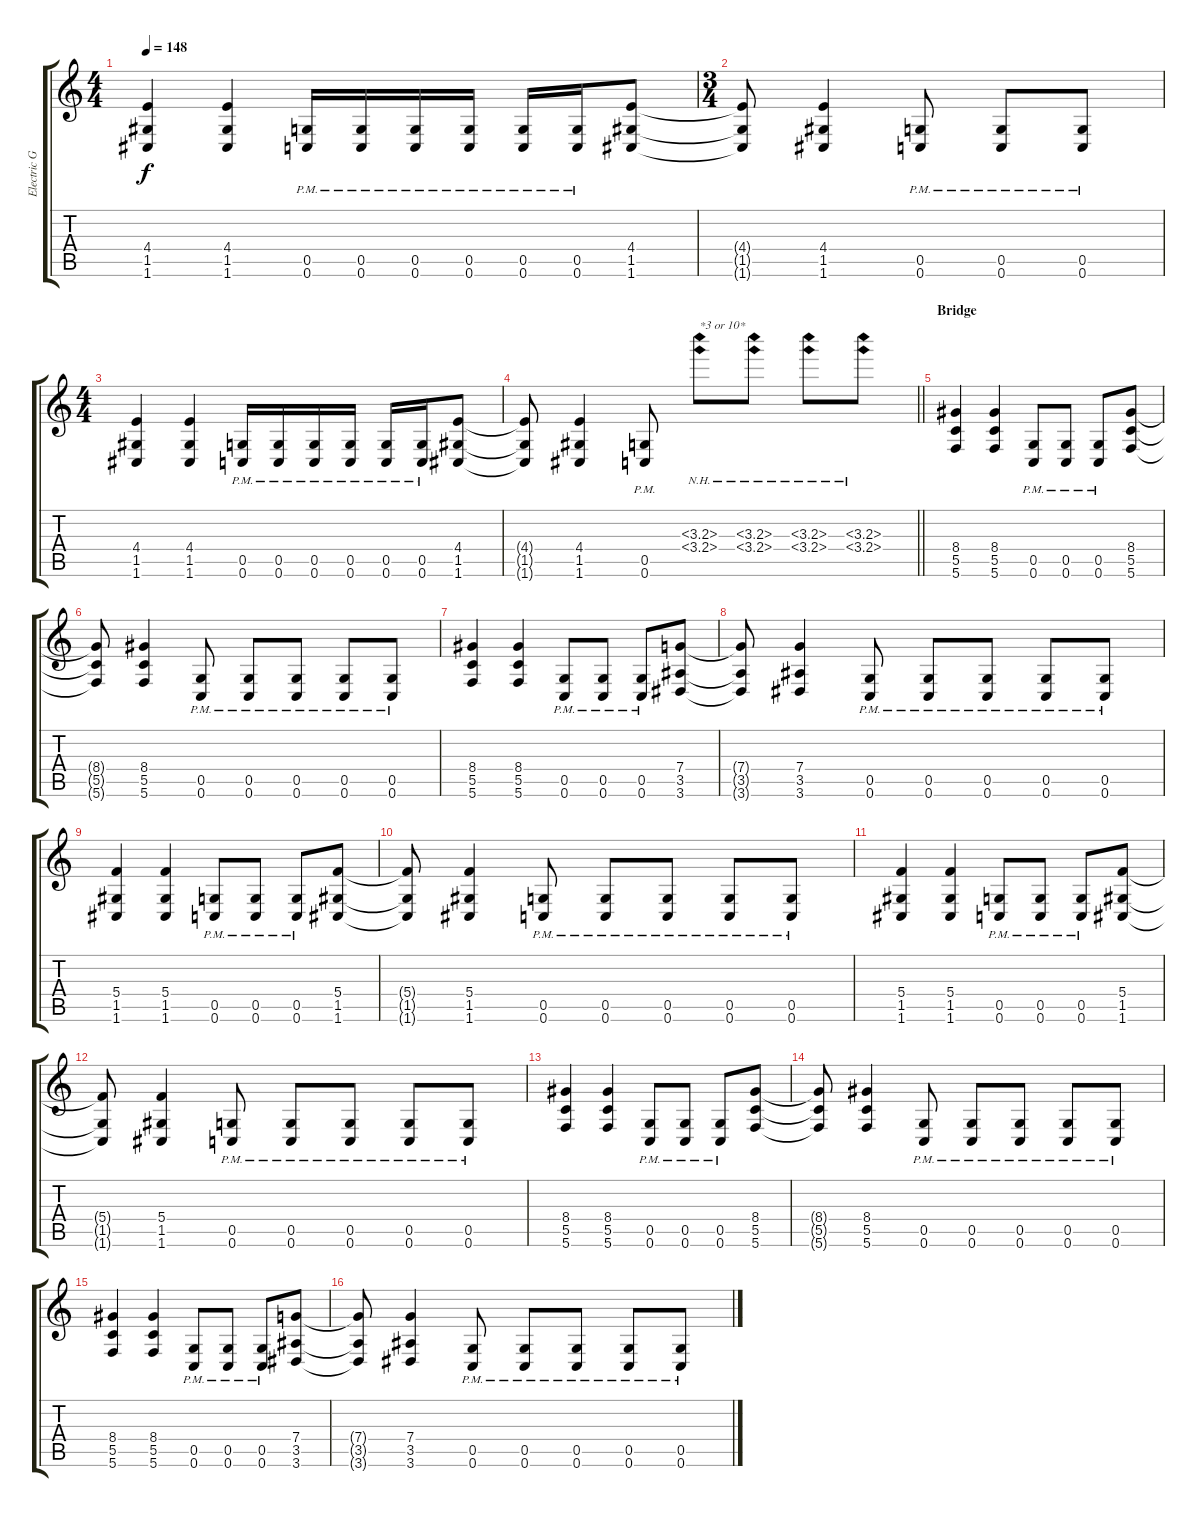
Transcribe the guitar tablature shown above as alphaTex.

\track ("Electric Guitar 1" "Electric G") {instrument distortionguitar}
\staff {score tabs}
\tuning (D4 A3 F3 C3 G2 C2) {hide}
\ts (4 4)
\tempo 148
\clef g2
\ks c
(4.4 1.5 1.6).4{dy f} (4.4 1.5 1.6).4 (0.5{pm} 0.6{pm}).16 (0.5{pm} 0.6{pm}).16 (0.5{pm} 0.6{pm}).16 (0.5{pm} 0.6{pm}).16 (0.5{pm} 0.6{pm}).16 (0.5{pm} 0.6{pm}).16 (4.4 1.5 1.6).8 |
\ts (3 4)
(4.4{t} 1.5{t} 1.6{t}).8 (4.4 1.5 1.6).4 (0.5{pm} 0.6{pm}).8 (0.5{pm} 0.6{pm}).8 (0.5{pm} 0.6{pm}).8 |
\ts (4 4)
(4.4 1.5 1.6).4 (4.4 1.5 1.6).4 (0.5{pm} 0.6{pm}).16 (0.5{pm} 0.6{pm}).16 (0.5{pm} 0.6{pm}).16 (0.5{pm} 0.6{pm}).16 (0.5{pm} 0.6{pm}).16 (0.5{pm} 0.6{pm}).16 (4.4 1.5 1.6).8 |
\barLineRight lightlight
(4.4{t} 1.5{t} 1.6{t}).8 (4.4 1.5 1.6).4 (0.5{pm} 0.6{pm}).8 (3.3{nh} 3.4{nh}).8{txt "*3 or 10*"} (3.3{nh} 3.4{nh}).8 (3.3{nh} 3.4{nh}).8 (3.3{nh} 3.4{nh}).8 |
\section ("" "Bridge")
(8.4 5.5 5.6).4 (8.4 5.5 5.6).4 (0.5{pm} 0.6{pm}).8 (0.5{pm} 0.6{pm}).8 (0.5{pm} 0.6{pm}).8 (8.4 5.5 5.6).8 |
(8.4{t} 5.5{t} 5.6{t}).8 (8.4 5.5 5.6).4 (0.5{pm} 0.6{pm}).8 (0.5{pm} 0.6{pm}).8 (0.5{pm} 0.6{pm}).8 (0.5{pm} 0.6{pm}).8 (0.5{pm} 0.6{pm}).8 |
(8.4 5.5 5.6).4 (8.4 5.5 5.6).4 (0.5{pm} 0.6{pm}).8 (0.5{pm} 0.6{pm}).8 (0.5{pm} 0.6{pm}).8 (7.4 3.5 3.6).8 |
(7.4{t} 3.5{t} 3.6{t}).8 (7.4 3.5 3.6).4 (0.5{pm} 0.6{pm}).8 (0.5{pm} 0.6{pm}).8 (0.5{pm} 0.6{pm}).8 (0.5{pm} 0.6{pm}).8 (0.5{pm} 0.6{pm}).8 |
(5.4 1.5 1.6).4 (5.4 1.5 1.6).4 (0.5{pm} 0.6{pm}).8 (0.5{pm} 0.6{pm}).8 (0.5{pm} 0.6{pm}).8 (5.4 1.5 1.6).8 |
(5.4{t} 1.5{t} 1.6{t}).8 (5.4 1.5 1.6).4 (0.5{pm} 0.6{pm}).8 (0.5{pm} 0.6{pm}).8 (0.5{pm} 0.6{pm}).8 (0.5{pm} 0.6{pm}).8 (0.5{pm} 0.6{pm}).8 |
(5.4 1.5 1.6).4 (5.4 1.5 1.6).4 (0.5{pm} 0.6{pm}).8 (0.5{pm} 0.6{pm}).8 (0.5{pm} 0.6{pm}).8 (5.4 1.5 1.6).8 |
(5.4{t} 1.5{t} 1.6{t}).8 (5.4 1.5 1.6).4 (0.5{pm} 0.6{pm}).8 (0.5{pm} 0.6{pm}).8 (0.5{pm} 0.6{pm}).8 (0.5{pm} 0.6{pm}).8 (0.5{pm} 0.6{pm}).8 |
(8.4 5.5 5.6).4 (8.4 5.5 5.6).4 (0.5{pm} 0.6{pm}).8 (0.5{pm} 0.6{pm}).8 (0.5{pm} 0.6{pm}).8 (8.4 5.5 5.6).8 |
(8.4{t} 5.5{t} 5.6{t}).8 (8.4 5.5 5.6).4 (0.5{pm} 0.6{pm}).8 (0.5{pm} 0.6{pm}).8 (0.5{pm} 0.6{pm}).8 (0.5{pm} 0.6{pm}).8 (0.5{pm} 0.6{pm}).8 |
(8.4 5.5 5.6).4 (8.4 5.5 5.6).4 (0.5{pm} 0.6{pm}).8 (0.5{pm} 0.6{pm}).8 (0.5{pm} 0.6{pm}).8 (7.4 3.5 3.6).8 |
(7.4{t} 3.5{t} 3.6{t}).8 (7.4 3.5 3.6).4 (0.5{pm} 0.6{pm}).8 (0.5{pm} 0.6{pm}).8 (0.5{pm} 0.6{pm}).8 (0.5{pm} 0.6{pm}).8 (0.5{pm} 0.6{pm}).8
